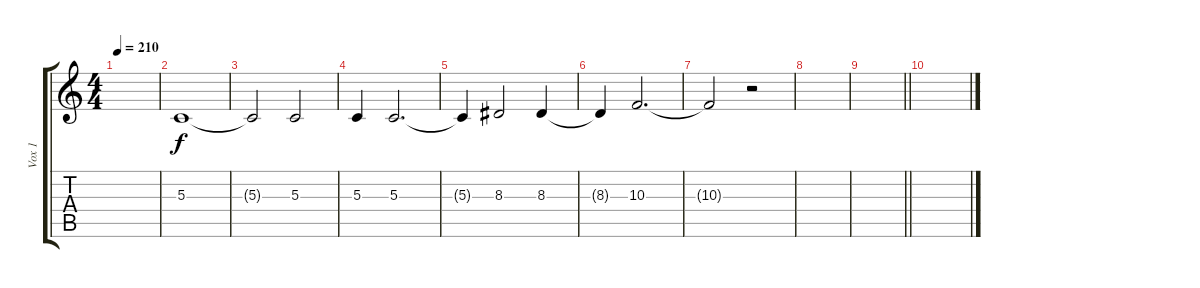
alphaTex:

\track ("Vox 1" "Vox 1") {instrument viola}
\staff {score tabs}
\tuning (E4 B3 G3 D3 A2 E2) {hide}
\ts (4 4)
\tempo 210
\clef g2
\ks c
|
5.3.1 |
5.3{t}.2 5.3.2 |
5.3.4 5.3.2{d} |
5.3{t}.4 8.3.2 8.3.4 |
8.3{t}.4 10.3.2{d} |
10.3{t}.2 r.2 |
|
\barLineRight lightlight
|
\section ("" " ")
